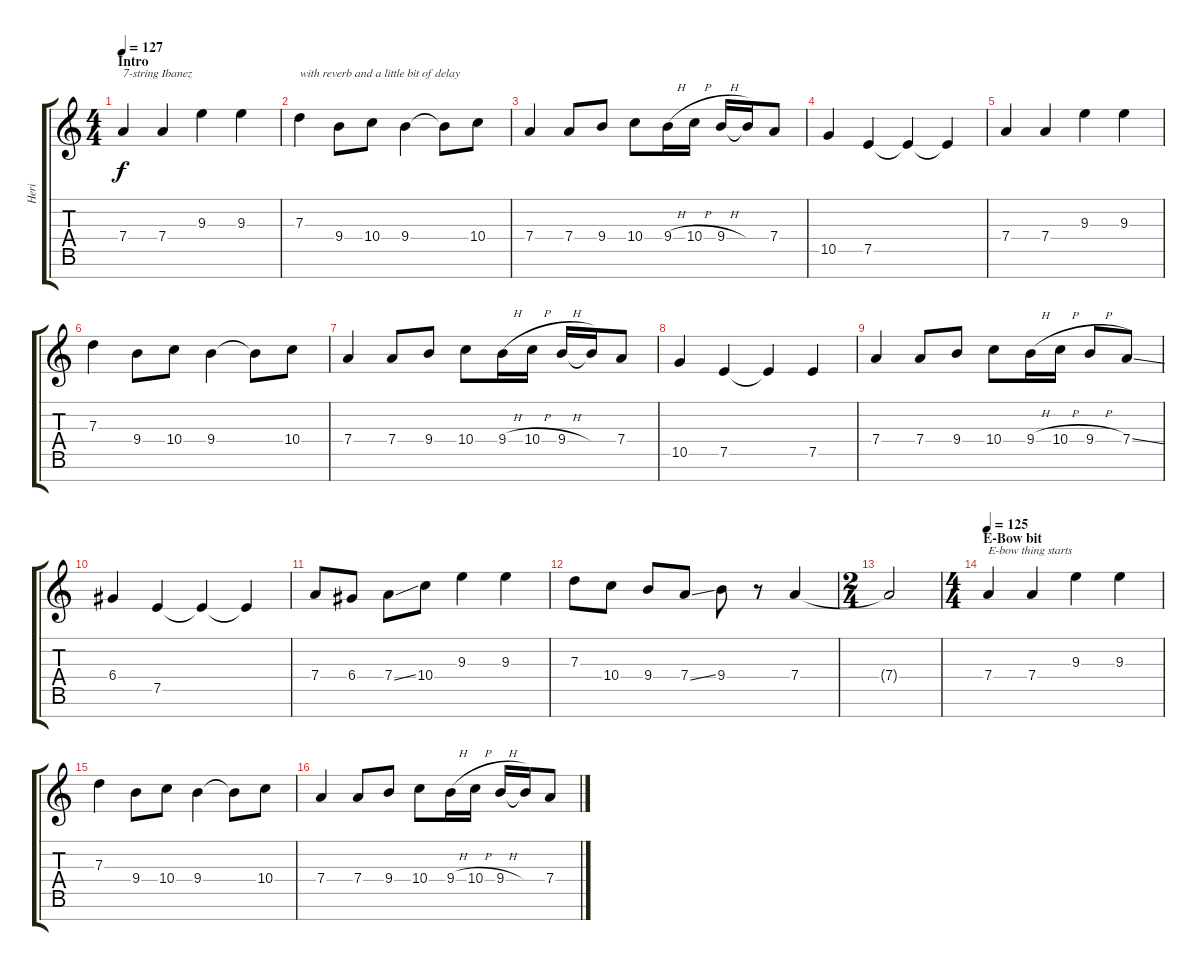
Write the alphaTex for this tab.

\track ("Heri" "Heri") {instrument distortionguitar}
\staff {score tabs}
\tuning (E4 B3 G3 D3 A2 E2 B1) {hide}
\ts (4 4)
\section ("" "Intro")
\tempo 127
\clef g2
\ks c
7.4.4{txt "7-string Ibanez" dy f instrument electricguitarjazz} 7.4.4 9.3.4 9.3.4 |
7.3.4{txt "with reverb and a little bit of delay"} 9.4.8 10.4.8 9.4.4 9.4{t}.8 10.4.8 |
7.4.4 7.4.8 9.4.8 10.4.8 9.4{h}.16 10.4{h}.16 9.4{h}.16 9.4{t}.16 7.4.8 |
10.5.4 7.5.4 7.5{t}.4 7.5{t}.4 |
7.4.4 7.4.4 9.3.4 9.3.4 |
7.3.4 9.4.8 10.4.8 9.4.4 9.4{t}.8 10.4.8 |
7.4.4 7.4.8 9.4.8 10.4.8 9.4{h}.16 10.4{h}.16 9.4{h}.16 9.4{t}.16 7.4.8 |
10.5.4 7.5.4 7.5{t}.4 7.5.4 |
7.4.4 7.4.8 9.4.8 10.4.8 9.4{h}.16 10.4{h}.16 9.4{h}.8 7.4{ss}.8 |
6.4.4 7.5.4 7.5{t}.4 7.5{t}.4 |
7.4.8 6.4.8 7.4{ss}.8 10.4.8 9.3.4 9.3.4 |
7.3.8 10.4.8 9.4.8 7.4{ss}.8 9.4.8 r.8 7.4.4 |
\ts (2 4)
7.4{t}.2 |
\ts (4 4)
\section ("" "E-Bow bit")
\tempo 125
7.4.4{txt "E-bow thing starts"} 7.4.4 9.3.4 9.3.4 |
7.3.4 9.4.8 10.4.8 9.4.4 9.4{t}.8 10.4.8 |
7.4.4 7.4.8 9.4.8 10.4.8 9.4{h}.16 10.4{h}.16 9.4{h}.16 9.4{t}.16 7.4.8
